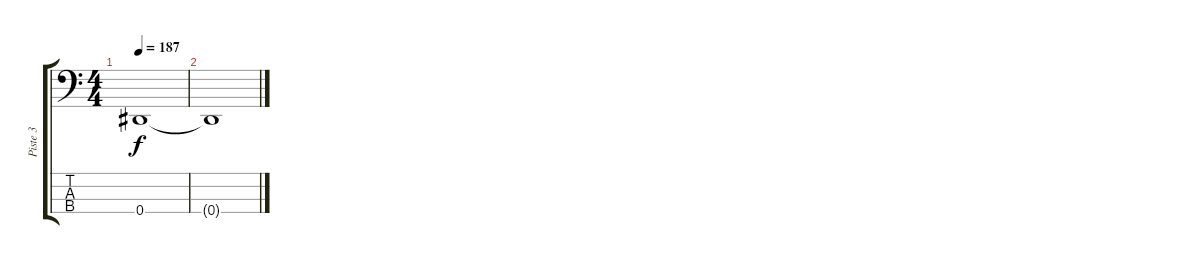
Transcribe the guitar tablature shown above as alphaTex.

\track ("Piste 3" "Piste 3") {instrument electricbassfinger}
\staff {score tabs}
\tuning (Gb2 Db2 Ab1 Eb1) {hide}
\ts (4 4)
\tempo 187
\clef f4
\ks c
0.4{t}.1{dy f} |
0.4{t}.1
